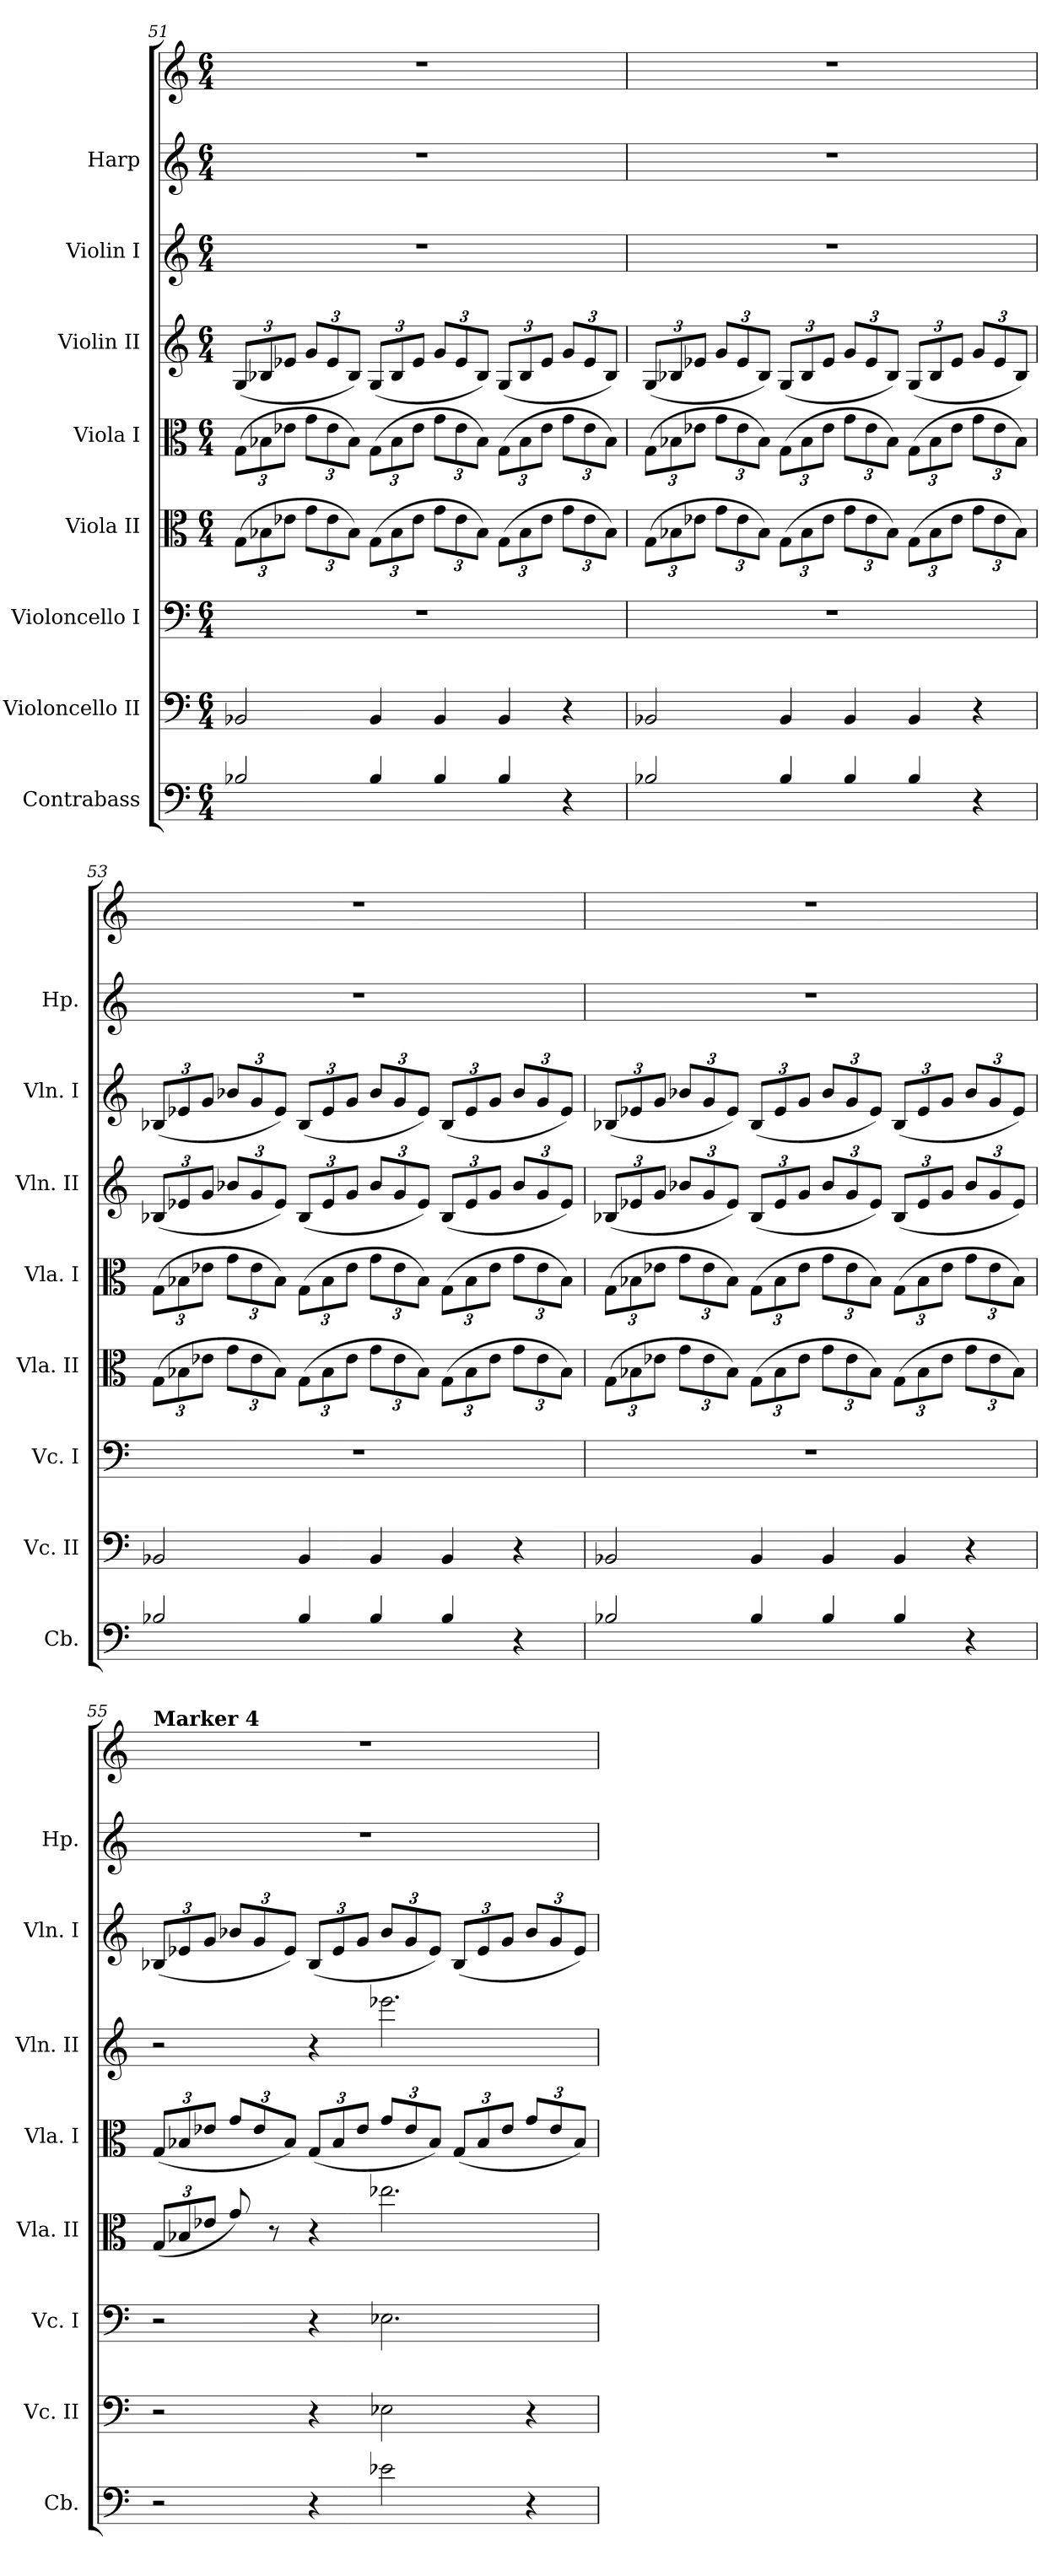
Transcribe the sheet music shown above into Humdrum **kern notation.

**kern	**kern	**kern	**kern	**kern	**kern	**kern	**kern	**kern
*part8	*part7	*part6	*part5	*part4	*part3	*part2	*part1	*part1
*staff9	*staff8	*staff7	*staff6	*staff5	*staff4	*staff3	*staff2	*staff1
*I"Contrabass	*I"Violoncello II	*I"Violoncello I	*I"Viola II	*I"Viola I	*I"Violin II	*I"Violin I	*I"Harp	*
*I'Cb.	*I'Vc. II	*I'Vc. I	*I'Vla. II	*I'Vla. I	*I'Vln. II	*I'Vln. I	*I'Hp.	*
*clefF4	*clefF4	*clefF4	*clefC3	*clefC3	*clefG2	*clefG2	*clefG2	*clefG2
*ITrd7c12	*	*	*	*	*	*	*	*
*k[]	*k[]	*k[]	*k[]	*k[]	*k[]	*k[]	*k[]	*k[]
*M6/4	*M6/4	*M6/4	*M6/4	*M6/4	*M6/4	*M6/4	*M6/4	*M6/4
*	*	*	*Xbrackettup	*Xbrackettup	*Xbrackettup	*	*	*
=51	=51	=51	=51	=51	=51	=51	=51	=51
2BB-X/	2BB-X/	1.r	(12G\L	(12G\L	(12G/L	1.r	1.r	1.r
.	.	.	12B-X\	12B-X\	12B-X/	.	.	.
.	.	.	12e-X\J	12e-X\J	12e-X/J	.	.	.
.	.	.	12g\L	12g\L	12g/L	.	.	.
.	.	.	12e-\	12e-\	12e-/	.	.	.
.	.	.	12B-\J)	12B-\J)	12B-/J)	.	.	.
4BB-/	4BB-/	.	(12G\L	(12G\L	(12G/L	.	.	.
.	.	.	12B-\	12B-\	12B-/	.	.	.
.	.	.	12e-\J	12e-\J	12e-/J	.	.	.
4BB-/	4BB-/	.	12g\L	12g\L	12g/L	.	.	.
.	.	.	12e-\	12e-\	12e-/	.	.	.
.	.	.	12B-\J)	12B-\J)	12B-/J)	.	.	.
4BB-/	4BB-/	.	(12G\L	(12G\L	(12G/L	.	.	.
.	.	.	12B-\	12B-\	12B-/	.	.	.
.	.	.	12e-\J	12e-\J	12e-/J	.	.	.
4r	4r	.	12g\L	12g\L	12g/L	.	.	.
.	.	.	12e-\	12e-\	12e-/	.	.	.
.	.	.	12B-\J)	12B-\J)	12B-/J)	.	.	.
=52	=52	=52	=52	=52	=52	=52	=52	=52
2BB-X/	2BB-X/	1.r	(12G\L	(12G\L	(12G/L	1.r	1.r	1.r
.	.	.	12B-X\	12B-X\	12B-X/	.	.	.
.	.	.	12e-X\J	12e-X\J	12e-X/J	.	.	.
.	.	.	12g\L	12g\L	12g/L	.	.	.
.	.	.	12e-\	12e-\	12e-/	.	.	.
.	.	.	12B-\J)	12B-\J)	12B-/J)	.	.	.
4BB-/	4BB-/	.	(12G\L	(12G\L	(12G/L	.	.	.
.	.	.	12B-\	12B-\	12B-/	.	.	.
.	.	.	12e-\J	12e-\J	12e-/J	.	.	.
4BB-/	4BB-/	.	12g\L	12g\L	12g/L	.	.	.
.	.	.	12e-\	12e-\	12e-/	.	.	.
.	.	.	12B-\J)	12B-\J)	12B-/J)	.	.	.
4BB-/	4BB-/	.	(12G\L	(12G\L	(12G/L	.	.	.
.	.	.	12B-\	12B-\	12B-/	.	.	.
.	.	.	12e-\J	12e-\J	12e-/J	.	.	.
4r	4r	.	12g\L	12g\L	12g/L	.	.	.
.	.	.	12e-\	12e-\	12e-/	.	.	.
.	.	.	12B-\J)	12B-\J)	12B-/J)	.	.	.
!!LO:PB:g=z
=53	=53	=53	=53	=53	=53	=53	=53	=53
*	*	*	*	*	*	*Xbrackettup	*	*
2BB-X/	2BB-X/	1.r	(12G\L	(12G\L	(12B-X/L	(12B-X/L	1.r	1.r
.	.	.	12B-X\	12B-X\	12e-X/	12e-X/	.	.
.	.	.	12e-X\J	12e-X\J	12g/J	12g/J	.	.
.	.	.	12g\L	12g\L	12b-X/L	12b-X/L	.	.
.	.	.	12e-\	12e-\	12g/	12g/	.	.
.	.	.	12B-\J)	12B-\J)	12e-/J)	12e-/J)	.	.
4BB-/	4BB-/	.	(12G\L	(12G\L	(12B-/L	(12B-/L	.	.
.	.	.	12B-\	12B-\	12e-/	12e-/	.	.
.	.	.	12e-\J	12e-\J	12g/J	12g/J	.	.
4BB-/	4BB-/	.	12g\L	12g\L	12b-/L	12b-/L	.	.
.	.	.	12e-\	12e-\	12g/	12g/	.	.
.	.	.	12B-\J)	12B-\J)	12e-/J)	12e-/J)	.	.
4BB-/	4BB-/	.	(12G\L	(12G\L	(12B-/L	(12B-/L	.	.
.	.	.	12B-\	12B-\	12e-/	12e-/	.	.
.	.	.	12e-\J	12e-\J	12g/J	12g/J	.	.
4r	4r	.	12g\L	12g\L	12b-/L	12b-/L	.	.
.	.	.	12e-\	12e-\	12g/	12g/	.	.
.	.	.	12B-\J)	12B-\J)	12e-/J)	12e-/J)	.	.
=54	=54	=54	=54	=54	=54	=54	=54	=54
2BB-X/	2BB-X/	1.r	(12G\L	(12G\L	(12B-X/L	(12B-X/L	1.r	1.r
.	.	.	12B-X\	12B-X\	12e-X/	12e-X/	.	.
.	.	.	12e-X\J	12e-X\J	12g/J	12g/J	.	.
.	.	.	12g\L	12g\L	12b-X/L	12b-X/L	.	.
.	.	.	12e-\	12e-\	12g/	12g/	.	.
.	.	.	12B-\J)	12B-\J)	12e-/J)	12e-/J)	.	.
4BB-/	4BB-/	.	(12G\L	(12G\L	(12B-/L	(12B-/L	.	.
.	.	.	12B-\	12B-\	12e-/	12e-/	.	.
.	.	.	12e-\J	12e-\J	12g/J	12g/J	.	.
4BB-/	4BB-/	.	12g\L	12g\L	12b-/L	12b-/L	.	.
.	.	.	12e-\	12e-\	12g/	12g/	.	.
.	.	.	12B-\J)	12B-\J)	12e-/J)	12e-/J)	.	.
4BB-/	4BB-/	.	(12G\L	(12G\L	(12B-/L	(12B-/L	.	.
.	.	.	12B-\	12B-\	12e-/	12e-/	.	.
.	.	.	12e-\J	12e-\J	12g/J	12g/J	.	.
4r	4r	.	12g\L	12g\L	12b-/L	12b-/L	.	.
.	.	.	12e-\	12e-\	12g/	12g/	.	.
.	.	.	12B-\J)	12B-\J)	12e-/J)	12e-/J)	.	.
!!LO:LB:g=z
=55	=55	=55	=55	=55	=55	=55	=55	=55
!	!	!	!	!	!	!	!	!LO:TX:a:B:t=Marker 4
2r	2r	2r	(12G/L	(12G/L	2r	(12B-X/L	1.r	1.r
.	.	.	12B-X/	12B-X/	.	12e-X/	.	.
.	.	.	12e-X/J	12e-X/J	.	12g/J	.	.
.	.	.	8g/)	12g/L	.	12b-X/L	.	.
.	.	.	.	12e-/	.	12g/	.	.
.	.	.	8r	.	.	.	.	.
.	.	.	.	12B-/J)	.	12e-/J)	.	.
4r	4r	4r	4r	(12G/L	4r	(12B-/L	.	.
.	.	.	.	12B-/	.	12e-/	.	.
.	.	.	.	12e-/J	.	12g/J	.	.
2E-X\	2E-X\	2.E-X\	2.ee-X\	12g/L	2.eee-X\	12b-/L	.	.
.	.	.	.	12e-/	.	12g/	.	.
.	.	.	.	12B-/J)	.	12e-/J)	.	.
.	.	.	.	(12G/L	.	(12B-/L	.	.
.	.	.	.	12B-/	.	12e-/	.	.
.	.	.	.	12e-/J	.	12g/J	.	.
4r	4r	.	.	12g/L	.	12b-/L	.	.
.	.	.	.	12e-/	.	12g/	.	.
.	.	.	.	12B-/J)	.	12e-/J)	.	.
=	=	=	=	=	=	=	=	=
*-	*-	*-	*-	*-	*-	*-	*-	*-
